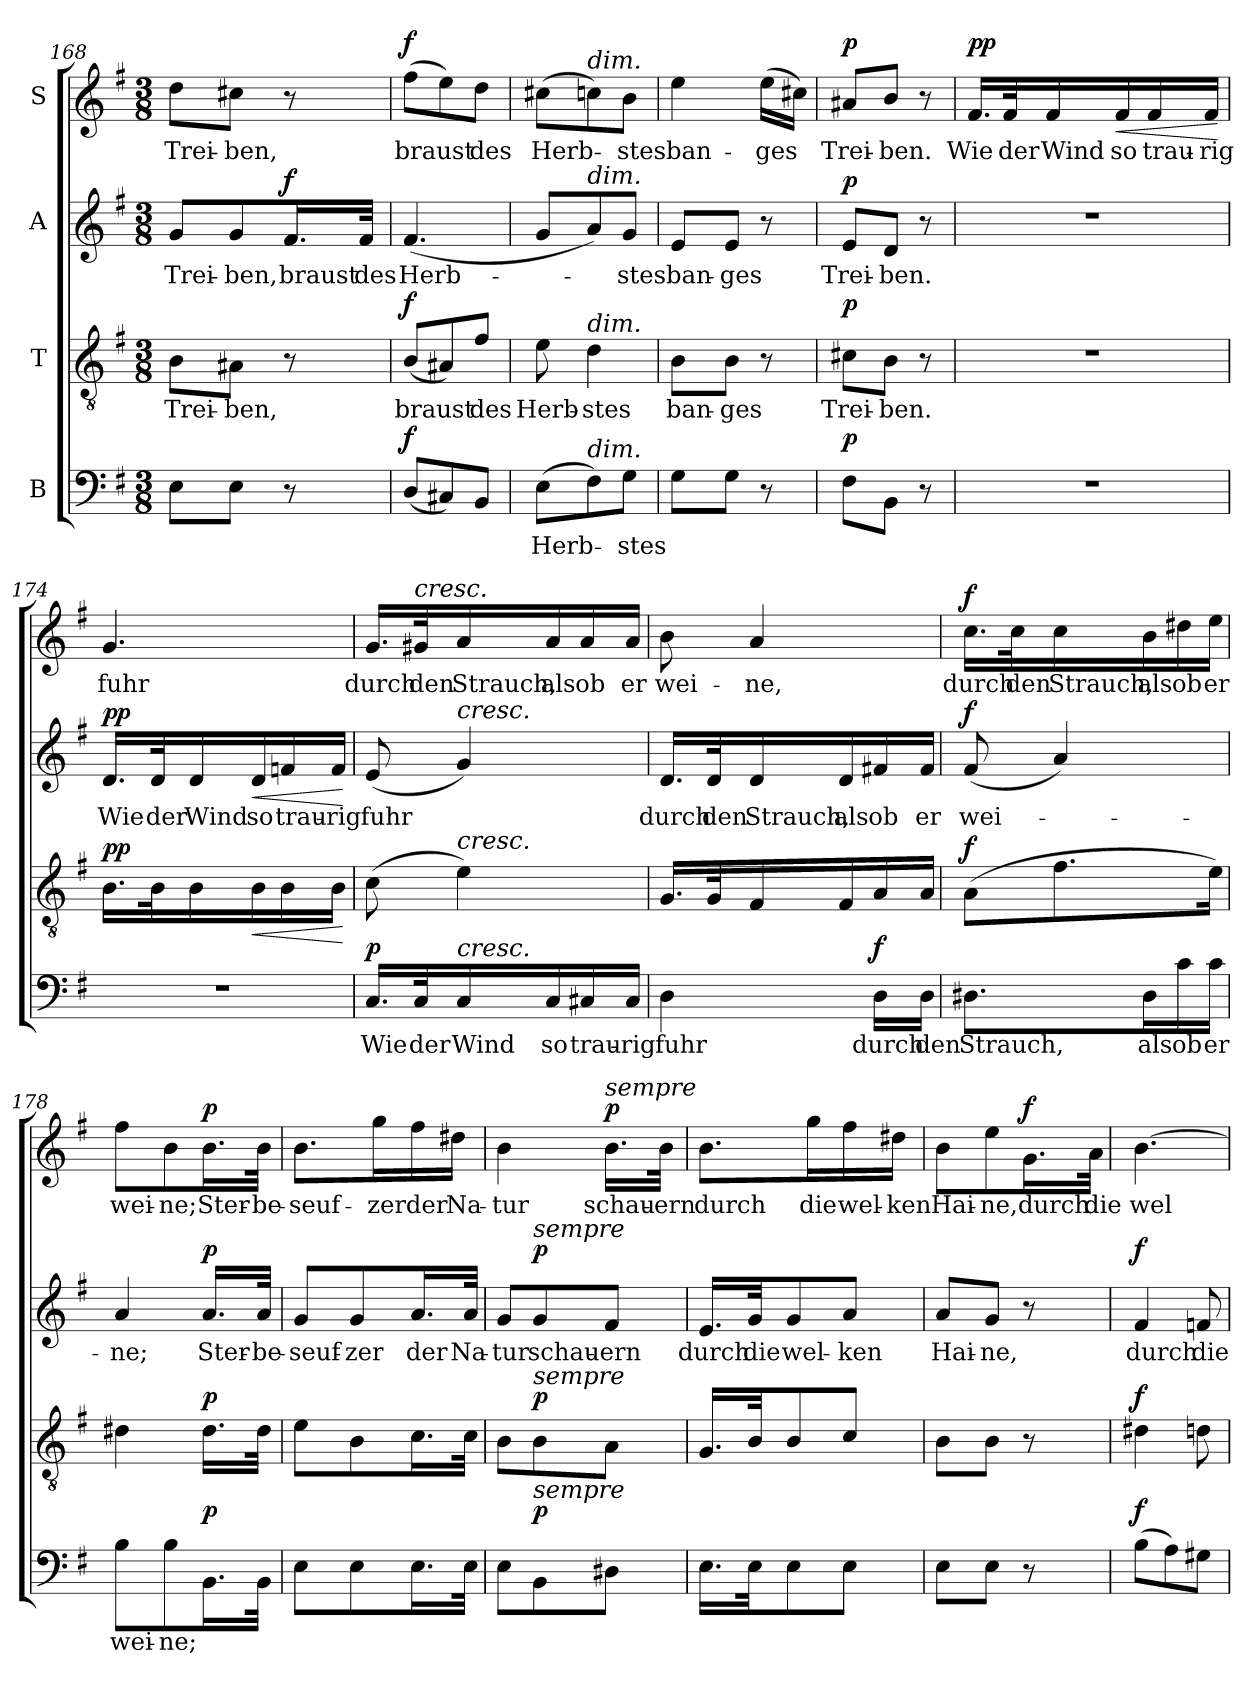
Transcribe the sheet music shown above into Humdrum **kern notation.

**kern	**text	**dynam	**kern	**text	**dynam	**kern	**text	**dynam	**kern	**text	**dynam
*part4	*part4	*part4	*part3	*part3	*part3	*part2	*part2	*part2	*part1	*part1	*part1
*staff4	*staff4	*staff4	*staff3	*staff3	*staff3	*staff2	*staff2	*staff2	*staff1	*staff1	*staff1
*I"B	*	*	*I"T	*	*	*I"A	*	*	*I"S	*	*
!!LO:PB:g=z
*clefF4	*	*	*clefGv2	*	*	*clefG2	*	*	*clefG2	*	*
*k[f#]	*	*	*k[f#]	*	*	*k[f#]	*	*	*k[f#]	*	*
*M3/8	*	*	*M3/8	*	*	*M3/8	*	*	*M3/8	*	*
=168	=168	=168	=168	=168	=168	=168	=168	=168	=168	=168	=168
!	!	!	!	!LO:LY:b	!	!	!LO:LY:b	!	!	!LO:LY:b	!
8E\L	.	.	8B\L	Trei-	.	8g/L	Trei-	.	8dd\L	Trei-	.
!	!	!	!	!LO:LY:b	!	!	!LO:LY:b	!	!	!LO:LY:b	!
8E\J	.	.	8A#X\J	-ben,	.	8g/	-ben,	.	8cc#X\J	-ben,	.
!	!	!	!	!	!	!	!LO:LY:b	!LO:DY:b	!	!	!
8r	.	.	8r	.	.	16.f#/L	braust	f	8r	.	.
!	!	!	!	!	!	!	!LO:LY:b	!	!	!	!
.	.	.	.	.	.	32f#/JJk	des	.	.	.	.
=169	=169	=169	=169	=169	=169	=169	=169	=169	=169	=169	=169
!	!	!LO:DY:b	!	!LO:LY:b	!LO:DY:b	!	!LO:LY:b	!	!	!LO:LY:b	!LO:DY:b
(<8D/L	.	f	(<8B/L	braust	f	(>4.f#/	Herb-	.	(>8ff#\L	braust	f
8C#X/)	.	.	8A#X/)	.	.	.	.	.	8ee\)	.	.
!	!	!	!	!LO:LY:b	!	!	!	!	!	!LO:LY:b	!
8BB/J	.	.	8f#/J	des	.	.	.	.	8dd\J	des	.
=170	=170	=170	=170	=170	=170	=170	=170	=170	=170	=170	=170
!	!LO:LY:b	!	!	!LO:LY:b	!	!	!	!	!	!LO:LY:b	!
(>8E\L	Herb-	.	8e\	Herb-	.	8g/L	.	.	(>8cc#X\L	Herb-	.
!	!	!	!	!	!	!	!	!	!LO:TX:a:i:t=dim.	!	!
!	!	!	!	!	!	!LO:TX:a:i:t=dim.	!	!	!	!	!
!	!	!	!LO:TX:a:i:t=dim.	!	!	!	!	!	!	!	!
!LO:TX:a:i:t=dim.	!	!	!	!	!	!	!	!	!	!	!
!	!	!	!	!LO:LY:b	!	!	!	!	!	!	!
8F#\)	.	.	4d\	-stes	.	8a/)	.	.	8ccn\)	.	.
!	!LO:LY:b	!	!	!	!	!	!LO:LY:b	!	!	!LO:LY:b	!
8G\J	-stes	.	.	.	.	8g/J	-stes	.	8b\J	-stes	.
=171	=171	=171	=171	=171	=171	=171	=171	=171	=171	=171	=171
!	!	!	!	!LO:LY:b	!	!	!LO:LY:b	!	!	!LO:LY:b	!
8G\L	.	.	8B\L	ban-	.	8e/L	ban-	.	4ee\	ban-	.
!	!	!	!	!LO:LY:b	!	!	!LO:LY:b	!	!	!	!
8G\J	.	.	8B\J	-ges	.	8e/J	-ges	.	.	.	.
!	!	!	!	!	!	!	!	!	!	!LO:LY:b	!
8r	.	.	8r	.	.	8r	.	.	(>16ee\LL	-ges	.
.	.	.	.	.	.	.	.	.	16cc#X\JJ)	.	.
=172	=172	=172	=172	=172	=172	=172	=172	=172	=172	=172	=172
!	!	!LO:DY:b	!	!LO:LY:b	!LO:DY:b	!	!LO:LY:b	!LO:DY:b	!	!LO:LY:b	!LO:DY:b
8F#\L	.	p	8c#X\L	Trei-	p	8e/L	Trei-	p	8a#X/L	Trei-	p
!	!	!	!	!LO:LY:b	!	!	!LO:LY:b	!	!	!LO:LY:b	!
8BB\J	.	.	8B\J	-ben.	.	8d/J	-ben.	.	8b/J	-ben.	.
8r	.	.	8r	.	.	8r	.	.	8r	.	.
!!LO:PB:g=z
=173	=173	=173	=173	=173	=173	=173	=173	=173	=173	=173	=173
!	!	!	!	!	!	!	!	!	!	!LO:LY:b	!LO:DY:b
4.r	.	.	4.r	.	.	4.r	.	.	16.f#/LL	Wie	pp
!	!	!	!	!	!	!	!	!	!	!LO:LY:b	!
.	.	.	.	.	.	.	.	.	32f#/K	der	.
!	!	!	!	!	!	!	!	!	!	!LO:LY:b	!
.	.	.	.	.	.	.	.	.	16f#/	Wind	.
!	!	!	!	!	!	!	!	!	!	!LO:LY:b	!LO:HP:b
.	.	.	.	.	.	.	.	.	16f#/	so	<
!	!	!	!	!	!	!	!	!	!	!LO:LY:b	!
.	.	.	.	.	.	.	.	.	16f#/	trau-	.
!	!	!	!	!	!	!	!	!	!	!LO:LY:b	!
.	.	.	.	.	.	.	.	.	16f#/JJ	-rig	.
.	.	.	.	.	.	.	.	.	.	.	[
=174	=174	=174	=174	=174	=174	=174	=174	=174	=174	=174	=174
!	!	!	!	!	!LO:DY:b	!	!LO:LY:b	!LO:DY:b	!	!LO:LY:b	!
4.r	.	.	16.B\LL	.	pp	16.d/LL	Wie	pp	4.g/	fuhr	.
!	!	!	!	!	!	!	!LO:LY:b	!	!	!	!
.	.	.	32B\K	.	.	32d/K	der	.	.	.	.
!	!	!	!	!	!	!	!LO:LY:b	!	!	!	!
.	.	.	16B\	.	.	16d/	Wind	.	.	.	.
!	!	!	!	!	!LO:HP:b	!	!LO:LY:b	!LO:HP:b	!	!	!
.	.	.	16B\	.	<	16d/	so	<	.	.	.
!	!	!	!	!	!	!	!LO:LY:b	!	!	!	!
.	.	.	16B\	.	.	16fn/	trau-	.	.	.	.
!	!	!	!	!	!	!	!LO:LY:b	!	!	!	!
.	.	.	16B\JJ	.	.	16f/JJ	-rig	.	.	.	.
.	.	.	.	.	[	.	.	[	.	.	.
=175	=175	=175	=175	=175	=175	=175	=175	=175	=175	=175	=175
!	!LO:LY:b	!LO:DY:b	!	!	!	!	!LO:LY:b	!	!	!LO:LY:b	!
16.C/LL	Wie	p	(>8c\	.	.	(>8e/	fuhr	.	16.g/LL	durch	.
!	!	!	!	!	!	!	!	!	!LO:TX:a:i:t=cresc.	!	!
!	!LO:LY:b	!	!	!	!	!	!	!	!	!LO:LY:b	!
32C/K	der	.	.	.	.	.	.	.	32g#X/K	den	.
!	!	!	!	!	!	!LO:TX:a:i:t=cresc.	!	!	!	!	!
!	!	!	!LO:TX:a:i:t=cresc.	!	!	!	!	!	!	!	!
!LO:TX:a:i:t=cresc.	!	!	!	!	!	!	!	!	!	!	!
!	!LO:LY:b	!	!	!	!	!	!	!	!	!LO:LY:b	!
16C/	Wind	.	4e\)	.	.	4g/)	.	.	16a/	Strauch,	.
!	!LO:LY:b	!	!	!	!	!	!	!	!	!LO:LY:b	!
16C/	so	.	.	.	.	.	.	.	16a/	als	.
!	!LO:LY:b	!	!	!	!	!	!	!	!	!LO:LY:b	!
16C#X/	trau-	.	.	.	.	.	.	.	16a/	ob	.
!	!LO:LY:b	!	!	!	!	!	!	!	!	!LO:LY:b	!
16C#/JJ	-rig	.	.	.	.	.	.	.	16a/JJ	er	.
!!LO:LB:g=z
=176	=176	=176	=176	=176	=176	=176	=176	=176	=176	=176	=176
!	!LO:LY:b	!	!	!	!	!	!LO:LY:b	!	!	!LO:LY:b	!
4D\	fuhr	.	16.G/LL	.	.	16.d/LL	durch	.	8b\	wei-	.
!	!	!	!	!	!	!	!LO:LY:b	!	!	!	!
.	.	.	32G/K	.	.	32d/K	den	.	.	.	.
!	!	!	!	!	!	!	!LO:LY:b	!	!	!LO:LY:b	!
.	.	.	16F#/	.	.	16d/	Strauch,	.	4a/	-ne,	.
!	!	!	!	!	!	!	!LO:LY:b	!	!	!	!
.	.	.	16F#/	.	.	16d/	als	.	.	.	.
!	!LO:LY:b	!LO:DY:b	!	!	!	!	!LO:LY:b	!	!	!	!
16D\LL	durch	f	16A/	.	.	16f#X/	ob	.	.	.	.
!	!LO:LY:b	!	!	!	!	!	!LO:LY:b	!	!	!	!
16D\JJ	den	.	16A/JJ	.	.	16f#/JJ	er	.	.	.	.
=177	=177	=177	=177	=177	=177	=177	=177	=177	=177	=177	=177
!	!LO:LY:b	!	!	!	!LO:DY:b	!	!LO:LY:b	!LO:DY:b	!	!LO:LY:b	!LO:DY:b
8.D#X\L	Strauch,	.	(>8A\L	.	f	(<8f#/	wei-	f	16.cc\LL	durch	f
!	!	!	!	!	!	!	!	!	!	!LO:LY:b	!
.	.	.	.	.	.	.	.	.	32cc\K	den	.
!	!	!	!	!	!	!	!	!	!	!LO:LY:b	!
.	.	.	8.f#\	.	.	4a/)	.	.	16cc\	Strauch,	.
!	!LO:LY:b	!	!	!	!	!	!	!	!	!LO:LY:b	!
16D#\L	als	.	.	.	.	.	.	.	16b\	als	.
!	!LO:LY:b	!	!	!	!	!	!	!	!	!LO:LY:b	!
16c\	ob	.	.	.	.	.	.	.	16dd#X\	ob	.
!	!LO:LY:b	!	!	!	!	!	!	!	!	!LO:LY:b	!
16c\JJ	er	.	16e\Jk)	.	.	.	.	.	16ee\JJ	er	.
=178	=178	=178	=178	=178	=178	=178	=178	=178	=178	=178	=178
!	!LO:LY:b	!	!	!	!	!	!LO:LY:b	!	!	!LO:LY:b	!
8B\L	wei-	.	4d#X\	.	.	4a/	-ne;	.	8ff#\L	wei-	.
!	!LO:LY:b	!	!	!	!	!	!	!	!	!LO:LY:b	!
8B\	-ne;	.	.	.	.	.	.	.	8b\	-ne;	.
!	!	!LO:DY:b	!	!	!LO:DY:b	!	!LO:LY:b	!LO:DY:b	!	!LO:LY:b	!LO:DY:b
16.BB\L	.	p	16.d#\LL	.	p	16.a/LL	Ster-	p	16.b\L	Ster-	p
!	!	!	!	!	!	!	!LO:LY:b	!	!	!LO:LY:b	!
32BB\JJk	.	.	32d#\JJk	.	.	32a/JJk	-be-	.	32b\JJk	-be-	.
!!LO:LB:g=z
=179	=179	=179	=179	=179	=179	=179	=179	=179	=179	=179	=179
!	!	!	!	!	!	!	!LO:LY:b	!	!	!LO:LY:b	!
8E\L	.	.	8e\L	.	.	8g/L	-seuf-	.	8.b\L	-seuf-	.
!	!	!	!	!	!	!	!LO:LY:b	!	!	!	!
8E\	.	.	8B\	.	.	8g/	-zer	.	.	.	.
!	!	!	!	!	!	!	!	!	!	!LO:LY:b	!
.	.	.	.	.	.	.	.	.	16gg\L	-zer	.
!	!	!	!	!	!	!	!LO:LY:b	!	!	!LO:LY:b	!
16.E\L	.	.	16.c\L	.	.	16.a/L	der	.	16ff#\	der	.
!	!	!	!	!	!	!	!	!	!	!LO:LY:b	!
.	.	.	.	.	.	.	.	.	16dd#X\JJ	Na-	.
!	!	!	!	!	!	!	!LO:LY:b	!	!	!	!
32E\JJk	.	.	32c\JJk	.	.	32a/JJk	Na-	.	.	.	.
=180	=180	=180	=180	=180	=180	=180	=180	=180	=180	=180	=180
!	!	!	!	!	!	!	!LO:LY:b	!	!	!LO:LY:b	!
8E\L	.	.	8B\L	.	.	8g/L	-tur	.	4b\	-tur	.
!	!	!	!	!	!	!LO:TX:a:i:t=sempre	!	!	!	!	!
!	!	!	!LO:TX:a:i:t=sempre	!	!	!	!	!	!	!	!
!LO:TX:a:i:t=sempre	!	!	!	!	!	!	!	!	!	!	!
!	!	!LO:DY:b	!	!	!LO:DY:b	!	!LO:LY:b	!LO:DY:b	!	!	!
8BB\	.	p	8B\	.	p	8g/	schau-	p	.	.	.
!	!	!	!	!	!	!	!	!	!LO:TX:a:i:t=sempre	!	!
!	!	!	!	!	!	!	!LO:LY:b	!	!	!LO:LY:b	!LO:DY:b
8D#X\J	.	.	8A\J	.	.	8f#/J	-ern	.	16.b\LL	schau-	p
!	!	!	!	!	!	!	!	!	!	!LO:LY:b	!
.	.	.	.	.	.	.	.	.	32b\JJk	-ern	.
=181	=181	=181	=181	=181	=181	=181	=181	=181	=181	=181	=181
!	!	!	!	!	!	!	!LO:LY:b	!	!	!LO:LY:b	!
16.E\LL	.	.	16.G/LL	.	.	16.e/LL	durch	.	8.b\L	durch	.
!	!	!	!	!	!	!	!LO:LY:b	!	!	!	!
32E\JK	.	.	32B/JK	.	.	32g/JK	die	.	.	.	.
!	!	!	!	!	!	!	!LO:LY:b	!	!	!	!
8E\	.	.	8B/	.	.	8g/	wel-	.	.	.	.
!	!	!	!	!	!	!	!	!	!	!LO:LY:b	!
.	.	.	.	.	.	.	.	.	16gg\L	die	.
!	!	!	!	!	!	!	!LO:LY:b	!	!	!LO:LY:b	!
8E\J	.	.	8c/J	.	.	8a/J	-ken	.	16ff#\	wel-	.
!	!	!	!	!	!	!	!	!	!	!LO:LY:b	!
.	.	.	.	.	.	.	.	.	16dd#X\JJ	-ken	.
=182	=182	=182	=182	=182	=182	=182	=182	=182	=182	=182	=182
!	!	!	!	!	!	!	!LO:LY:b	!	!	!LO:LY:b	!
8E\L	.	.	8B\L	.	.	8a/L	Hai-	.	8b\L	Hai-	.
!	!	!	!	!	!	!	!LO:LY:b	!	!	!LO:LY:b	!
8E\J	.	.	8B\J	.	.	8g/J	-ne,	.	8ee\	-ne,	.
!	!	!	!	!	!	!	!	!	!	!LO:LY:b	!LO:DY:b
8r	.	.	8r	.	.	8r	.	.	16.g\L	durch	f
!	!	!	!	!	!	!	!	!	!	!LO:LY:b	!
.	.	.	.	.	.	.	.	.	32a\JJk	die	.
!!LO:PB:g=z
=183	=183	=183	=183	=183	=183	=183	=183	=183	=183	=183	=183
!	!	!LO:DY:b	!	!	!LO:DY:b	!	!LO:LY:b	!LO:DY:b	!	!LO:LY:b	!
(>8B\L	.	f	4d#X\	.	f	4f#/	durch	f	[4.b\	wel-	.
8A\)	.	.	.	.	.	.	.	.	.	.	.
!	!	!	!	!	!	!	!LO:LY:b	!	!	!	!
8G#X\J	.	.	8dn\	.	.	8fn/	die	.	.	.	.
=	=	=	=	=	=	=	=	=	=	=	=
*-	*-	*-	*-	*-	*-	*-	*-	*-	*-	*-	*-
